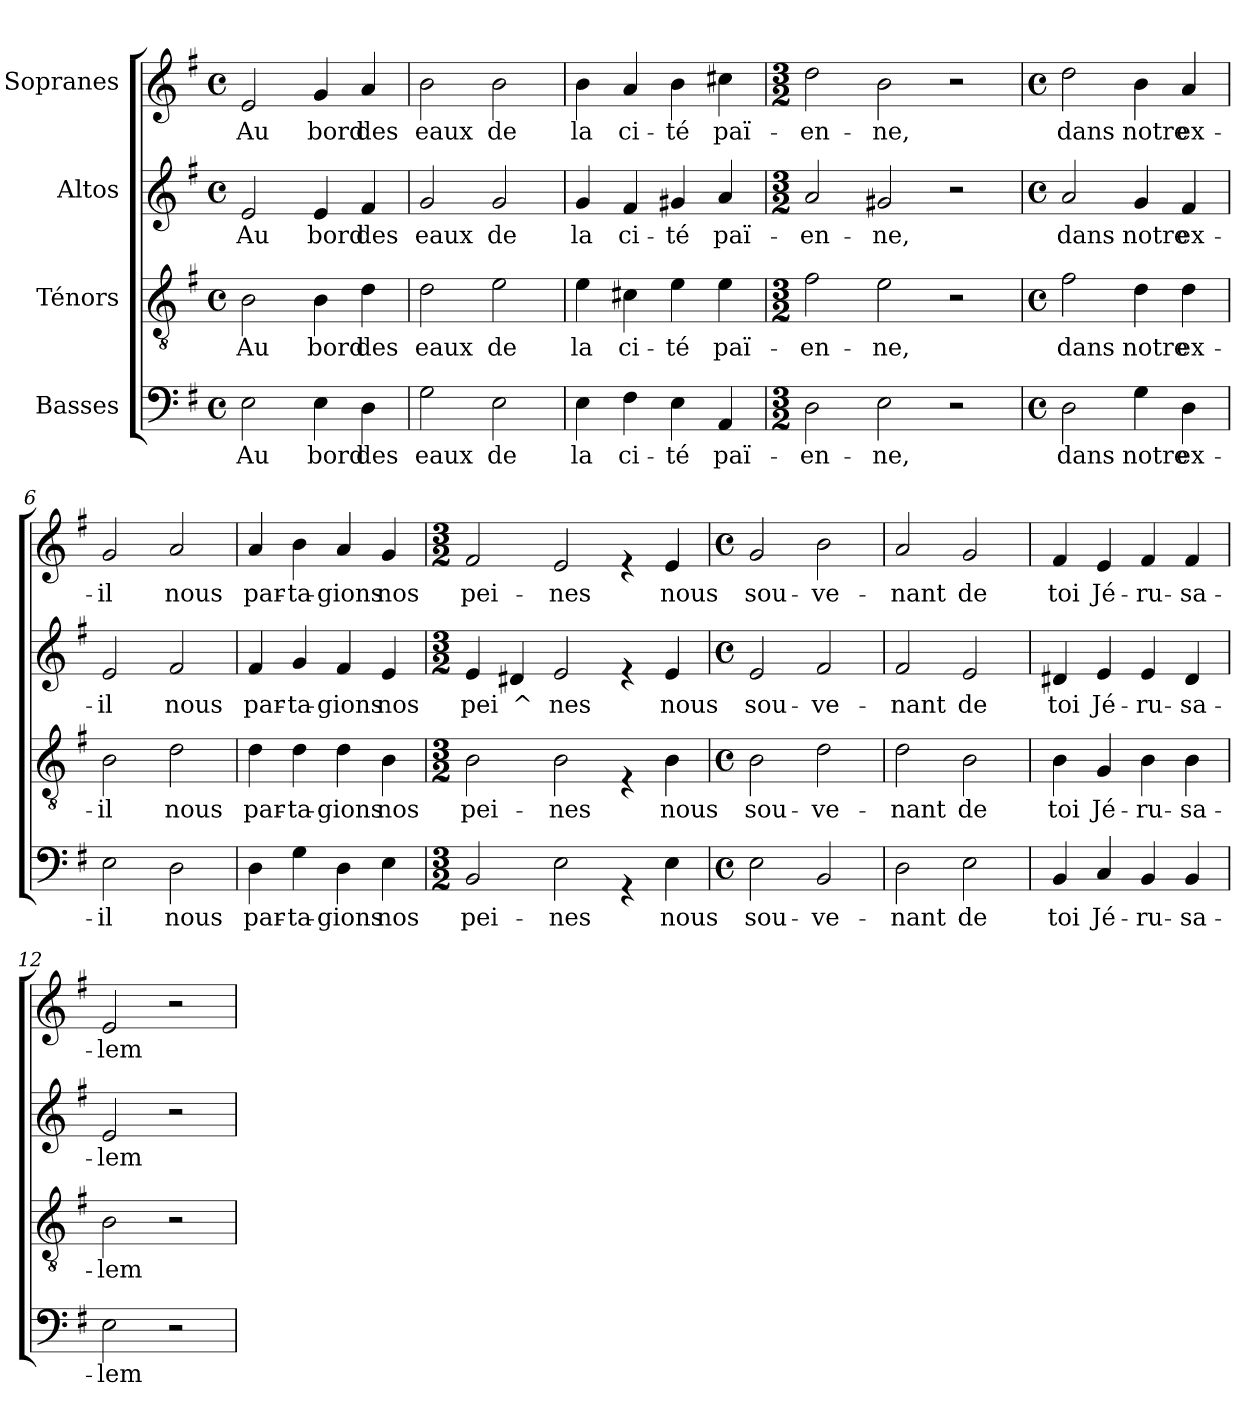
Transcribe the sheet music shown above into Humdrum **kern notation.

**kern	**text	**kern	**text	**kern	**text	**kern	**text
*part4	*part4	*part3	*part3	*part2	*part2	*part1	*part1
*staff4	*staff4	*staff3	*staff3	*staff2	*staff2	*staff1	*staff1
*I"Basses	*	*I"Ténors	*	*I"Altos	*	*I"Sopranes	*
*clefF4	*	*clefGv2	*	*clefG2	*	*clefG2	*
*k[f#]	*	*k[f#]	*	*k[f#]	*	*k[f#]	*
*G:	*	*G:	*	*G:	*	*G:	*
*M4/4	*	*M4/4	*	*M4/4	*	*M4/4	*
*met(c)	*	*met(c)	*	*met(c)	*	*met(c)	*
=1	=1	=1	=1	=1	=1	=1	=1
!	!LO:LY:b	!	!LO:LY:b	!	!LO:LY:b	!	!LO:LY:b
2E\	Au	2B\	Au	2e/	Au	2e/	Au
!	!LO:LY:b	!	!LO:LY:b	!	!LO:LY:b	!	!LO:LY:b
4E\	bord	4B\	bord	4e/	bord	4g/	bord
!	!LO:LY:b	!	!LO:LY:b	!	!LO:LY:b	!	!LO:LY:b
4D\	des	4d\	des	4f#/	des	4a/	des
=2	=2	=2	=2	=2	=2	=2	=2
!	!LO:LY:b	!	!LO:LY:b	!	!LO:LY:b	!	!LO:LY:b
2G\	eaux	2d\	eaux	2g/	eaux	2b\	eaux
!	!LO:LY:b	!	!LO:LY:b	!	!LO:LY:b	!	!LO:LY:b
2E\	de	2e\	de	2g/	de	2b\	de
=3	=3	=3	=3	=3	=3	=3	=3
!	!LO:LY:b	!	!LO:LY:b	!	!LO:LY:b	!	!LO:LY:b
4E\	la	4e\	la	4g/	la	4b\	la
!	!LO:LY:b	!	!LO:LY:b	!	!LO:LY:b	!	!LO:LY:b
4F#\	ci-	4c#X\	ci-	4f#/	ci-	4a/	ci-
!	!LO:LY:b	!	!LO:LY:b	!	!LO:LY:b	!	!LO:LY:b
4E\	-té	4e\	-té	4g#X/	-té	4b\	-té
!	!LO:LY:b	!	!LO:LY:b	!	!LO:LY:b	!	!LO:LY:b
4AA/	paï-	4e\	paï-	4a/	paï-	4cc#X\	paï-
=4	=4	=4	=4	=4	=4	=4	=4
*M3/2	*	*M3/2	*	*M3/2	*	*M3/2	*
!	!LO:LY:b	!	!LO:LY:b	!	!LO:LY:b	!	!LO:LY:b
2D\	-en-	2f#\	-en-	2a/	-en-	2dd\	-en-
!	!LO:LY:b	!	!LO:LY:b	!	!LO:LY:b	!	!LO:LY:b
2E\	-ne,	2e\	-ne,	2g#X/	-ne,	2b\	-ne,
2r	.	2r	.	2r	.	2r	.
!!LO:LB:g=z
=5	=5	=5	=5	=5	=5	=5	=5
*M4/4	*	*M4/4	*	*M4/4	*	*M4/4	*
*met(c)	*	*met(c)	*	*met(c)	*	*met(c)	*
!	!LO:LY:b	!	!LO:LY:b	!	!LO:LY:b	!	!LO:LY:b
2D\	dans	2f#\	dans	2a/	dans	2dd\	dans
!	!LO:LY:b	!	!LO:LY:b	!	!LO:LY:b	!	!LO:LY:b
4G\	notre	4d\	notre	4g/	notre	4b\	notre
!	!LO:LY:b	!	!LO:LY:b	!	!LO:LY:b	!	!LO:LY:b
4D\	ex-	4d\	ex-	4f#/	ex-	4a/	ex-
=6	=6	=6	=6	=6	=6	=6	=6
!	!LO:LY:b	!	!LO:LY:b	!	!LO:LY:b	!	!LO:LY:b
2E\	-il	2B\	-il	2e/	-il	2g/	-il
!	!LO:LY:b	!	!LO:LY:b	!	!LO:LY:b	!	!LO:LY:b
2D\	nous	2d\	nous	2f#/	nous	2a/	nous
=7	=7	=7	=7	=7	=7	=7	=7
!	!LO:LY:b	!	!LO:LY:b	!	!LO:LY:b	!	!LO:LY:b
4D\	par-	4d\	par-	4f#/	par-	4a/	par-
!	!LO:LY:b	!	!LO:LY:b	!	!LO:LY:b	!	!LO:LY:b
4G\	-ta-	4d\	-ta-	4g/	-ta-	4b\	-ta-
!	!LO:LY:b	!	!LO:LY:b	!	!LO:LY:b	!	!LO:LY:b
4D\	-gions	4d\	-gions	4f#/	-gions	4a/	-gions
!	!LO:LY:b	!	!LO:LY:b	!	!LO:LY:b	!	!LO:LY:b
4E\	nos	4B\	nos	4e/	nos	4g/	nos
=8	=8	=8	=8	=8	=8	=8	=8
*M3/2	*	*M3/2	*	*M3/2	*	*M3/2	*
!	!LO:LY:b	!	!LO:LY:b	!	!LO:LY:b	!	!LO:LY:b
2BB/	pei-	2B\	pei-	4e/	pei	2f#/	pei-
!	!	!	!	!	!LO:LY:b	!	!
.	.	.	.	4d#X/	^	.	.
!	!LO:LY:b	!	!LO:LY:b	!	!LO:LY:b	!	!LO:LY:b
2E\	-nes	2B\	-nes	2e/	nes	2e/	-nes
4rGG	.	4rE	.	4re	.	4re	.
!	!LO:LY:b	!	!LO:LY:b	!	!LO:LY:b	!	!LO:LY:b
4E\	nous	4B\	nous	4e/	nous	4e/	nous
!!LO:PB:g=z
=9	=9	=9	=9	=9	=9	=9	=9
*M4/4	*	*M4/4	*	*M4/4	*	*M4/4	*
*met(c)	*	*met(c)	*	*met(c)	*	*met(c)	*
!	!LO:LY:b	!	!LO:LY:b	!	!LO:LY:b	!	!LO:LY:b
2E\	sou-	2B\	sou-	2e/	sou-	2g/	sou-
!	!LO:LY:b	!	!LO:LY:b	!	!LO:LY:b	!	!LO:LY:b
2BB/	-ve-	2d\	-ve-	2f#/	-ve-	2b\	-ve-
=10	=10	=10	=10	=10	=10	=10	=10
!	!LO:LY:b	!	!LO:LY:b	!	!LO:LY:b	!	!LO:LY:b
2D\	-nant	2d\	-nant	2f#/	-nant	2a/	-nant
!	!LO:LY:b	!	!LO:LY:b	!	!LO:LY:b	!	!LO:LY:b
2E\	de	2B\	de	2e/	de	2g/	de
=11	=11	=11	=11	=11	=11	=11	=11
!	!LO:LY:b	!	!LO:LY:b	!	!LO:LY:b	!	!LO:LY:b
4BB/	toi	4B\	toi	4d#X/	toi	4f#/	toi
!	!LO:LY:b	!	!LO:LY:b	!	!LO:LY:b	!	!LO:LY:b
4C/	Jé-	4G/	Jé-	4e/	Jé-	4e/	Jé-
!	!LO:LY:b	!	!LO:LY:b	!	!LO:LY:b	!	!LO:LY:b
4BB/	-ru-	4B\	-ru-	4e/	-ru-	4f#/	-ru-
!	!LO:LY:b	!	!LO:LY:b	!	!LO:LY:b	!	!LO:LY:b
4BB/	-sa-	4B\	-sa-	4d#/	-sa-	4f#/	-sa-
=12	=12	=12	=12	=12	=12	=12	=12
!	!LO:LY:b	!	!LO:LY:b	!	!LO:LY:b	!	!LO:LY:b
2E\	-lem	2B\	-lem	2e/	-lem	2e/	-lem
2r	.	2r	.	2r	.	2r	.
=	=	=	=	=	=	=	=
*-	*-	*-	*-	*-	*-	*-	*-
